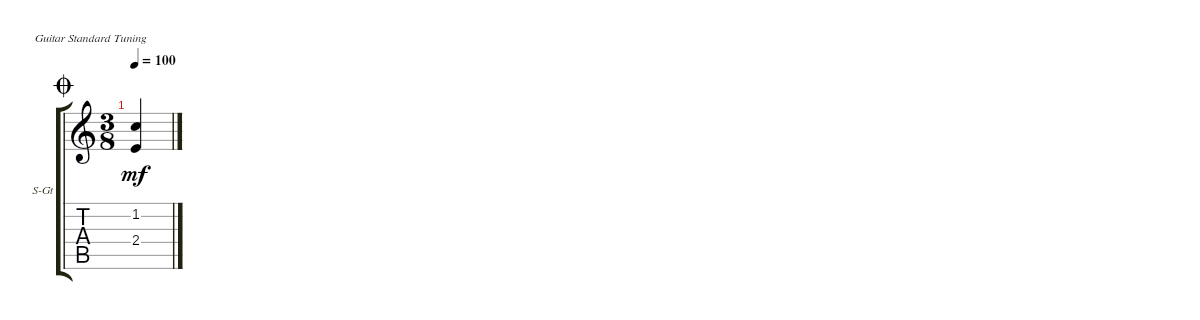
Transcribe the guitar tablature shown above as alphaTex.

\defaultSystemsLayout 4
\bracketExtendMode groupsimilarinstruments
\firstSystemTrackNameOrientation horizontal
\otherSystemsTrackNameOrientation horizontal
\track ("Steel Guitar" "S-Gt") {instrument acousticguitarsteel}
\staff {score tabs}
\tuning (E4 B3 G3 D3 A2 E2)
\ts (3 8)
\jump coda
\tempo 100
\clef g2
\ks c
(1.2 2.4).4{dy mf}
